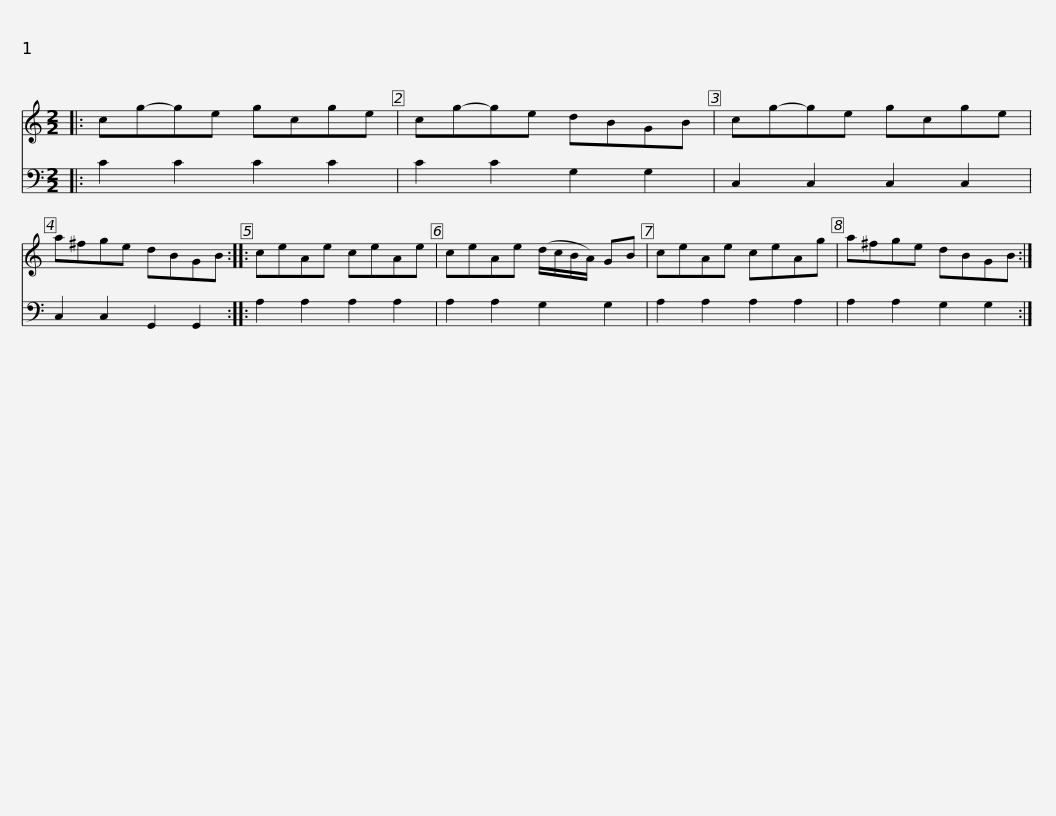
X:1
%%score 1 2
L:1/8
M:2/2
I:linebreak $
K:C
V:1 treble
V:2 bass
V:1
|: cg-ge gcge | cg-ge dBGB | cg-ge gcge | a^fge dBGB :: ceAe ceAe |$ %5
 ceAe (d/c/B/A/) GB | ceAe ceAg | a^fge dBGB :| %8
V:2
|: C2 C2 C2 C2 | C2 C2 G,2 G,2 | C,2 C,2 C,2 C,2 | C,2 C,2 G,,2 G,,2 :: A,2 A,2 A,2 A,2 |$ %5
 A,2 A,2 G,2 G,2 | A,2 A,2 A,2 A,2 | A,2 A,2 G,2 G,2 :| %8
